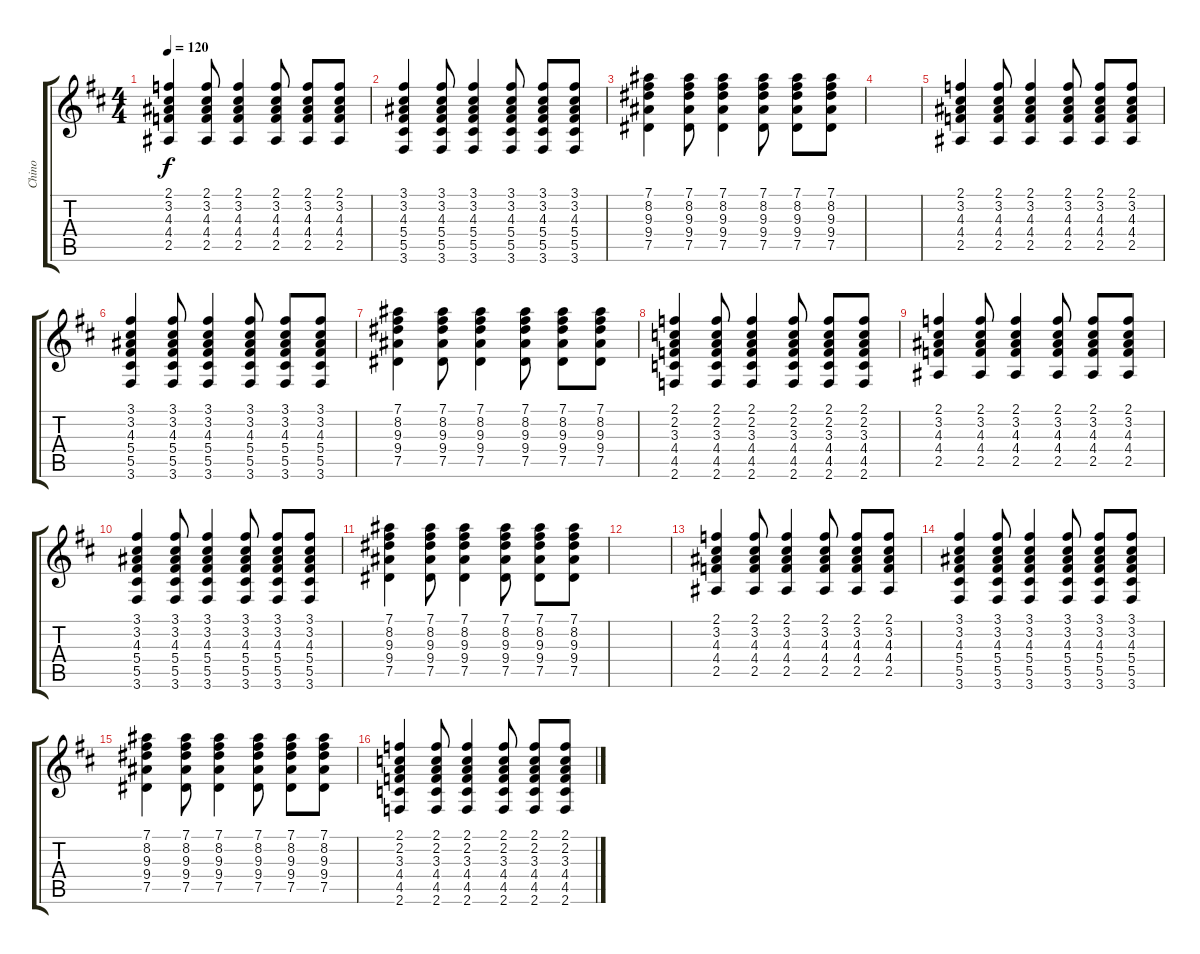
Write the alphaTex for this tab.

\track ("Chino" "Chino") {instrument acousticguitarsteel}
\staff {score tabs}
\tuning (Eb4 Bb3 Gb3 Db3 Ab2 Eb2) {hide}
\ts (4 4)
\tempo 120
\clef g2
\ks d
(2.1 3.2 4.3 4.4 2.5).4{dy f} (2.1 3.2 4.3 4.4 2.5).8 (2.1 3.2 4.3 4.4 2.5).4 (2.1 3.2 4.3 4.4 2.5).8 (2.1 3.2 4.3 4.4 2.5).8 (2.1 3.2 4.3 4.4 2.5).8 |
(3.1 3.2 4.3 5.4 5.5 3.6).4 (3.1 3.2 4.3 5.4 5.5 3.6).8 (3.1 3.2 4.3 5.4 5.5 3.6).4 (3.1 3.2 4.3 5.4 5.5 3.6).8 (3.1 3.2 4.3 5.4 5.5 3.6).8 (3.1 3.2 4.3 5.4 5.5 3.6).8 |
(7.1 8.2 9.3 9.4 7.5).4 (7.1 8.2 9.3 9.4 7.5).8 (7.1 8.2 9.3 9.4 7.5).4 (7.1 8.2 9.3 9.4 7.5).8 (7.1 8.2 9.3 9.4 7.5).8 (7.1 8.2 9.3 9.4 7.5).8 |
|
(2.1 3.2 4.3 4.4 2.5).4 (2.1 3.2 4.3 4.4 2.5).8 (2.1 3.2 4.3 4.4 2.5).4 (2.1 3.2 4.3 4.4 2.5).8 (2.1 3.2 4.3 4.4 2.5).8 (2.1 3.2 4.3 4.4 2.5).8 |
(3.1 3.2 4.3 5.4 5.5 3.6).4 (3.1 3.2 4.3 5.4 5.5 3.6).8 (3.1 3.2 4.3 5.4 5.5 3.6).4 (3.1 3.2 4.3 5.4 5.5 3.6).8 (3.1 3.2 4.3 5.4 5.5 3.6).8 (3.1 3.2 4.3 5.4 5.5 3.6).8 |
(7.1 8.2 9.3 9.4 7.5).4 (7.1 8.2 9.3 9.4 7.5).8 (7.1 8.2 9.3 9.4 7.5).4 (7.1 8.2 9.3 9.4 7.5).8 (7.1 8.2 9.3 9.4 7.5).8 (7.1 8.2 9.3 9.4 7.5).8 |
(2.1 2.2 3.3 4.4 4.5 2.6).4 (2.1 2.2 3.3 4.4 4.5 2.6).8 (2.1 2.2 3.3 4.4 4.5 2.6).4 (2.1 2.2 3.3 4.4 4.5 2.6).8 (2.1 2.2 3.3 4.4 4.5 2.6).8 (2.1 2.2 3.3 4.4 4.5 2.6).8 |
(2.1 3.2 4.3 4.4 2.5).4 (2.1 3.2 4.3 4.4 2.5).8 (2.1 3.2 4.3 4.4 2.5).4 (2.1 3.2 4.3 4.4 2.5).8 (2.1 3.2 4.3 4.4 2.5).8 (2.1 3.2 4.3 4.4 2.5).8 |
(3.1 3.2 4.3 5.4 5.5 3.6).4 (3.1 3.2 4.3 5.4 5.5 3.6).8 (3.1 3.2 4.3 5.4 5.5 3.6).4 (3.1 3.2 4.3 5.4 5.5 3.6).8 (3.1 3.2 4.3 5.4 5.5 3.6).8 (3.1 3.2 4.3 5.4 5.5 3.6).8 |
(7.1 8.2 9.3 9.4 7.5).4 (7.1 8.2 9.3 9.4 7.5).8 (7.1 8.2 9.3 9.4 7.5).4 (7.1 8.2 9.3 9.4 7.5).8 (7.1 8.2 9.3 9.4 7.5).8 (7.1 8.2 9.3 9.4 7.5).8 |
|
(2.1 3.2 4.3 4.4 2.5).4 (2.1 3.2 4.3 4.4 2.5).8 (2.1 3.2 4.3 4.4 2.5).4 (2.1 3.2 4.3 4.4 2.5).8 (2.1 3.2 4.3 4.4 2.5).8 (2.1 3.2 4.3 4.4 2.5).8 |
(3.1 3.2 4.3 5.4 5.5 3.6).4 (3.1 3.2 4.3 5.4 5.5 3.6).8 (3.1 3.2 4.3 5.4 5.5 3.6).4 (3.1 3.2 4.3 5.4 5.5 3.6).8 (3.1 3.2 4.3 5.4 5.5 3.6).8 (3.1 3.2 4.3 5.4 5.5 3.6).8 |
(7.1 8.2 9.3 9.4 7.5).4 (7.1 8.2 9.3 9.4 7.5).8 (7.1 8.2 9.3 9.4 7.5).4 (7.1 8.2 9.3 9.4 7.5).8 (7.1 8.2 9.3 9.4 7.5).8 (7.1 8.2 9.3 9.4 7.5).8 |
(2.1 2.2 3.3 4.4 4.5 2.6).4 (2.1 2.2 3.3 4.4 4.5 2.6).8 (2.1 2.2 3.3 4.4 4.5 2.6).4 (2.1 2.2 3.3 4.4 4.5 2.6).8 (2.1 2.2 3.3 4.4 4.5 2.6).8 (2.1 2.2 3.3 4.4 4.5 2.6).8
